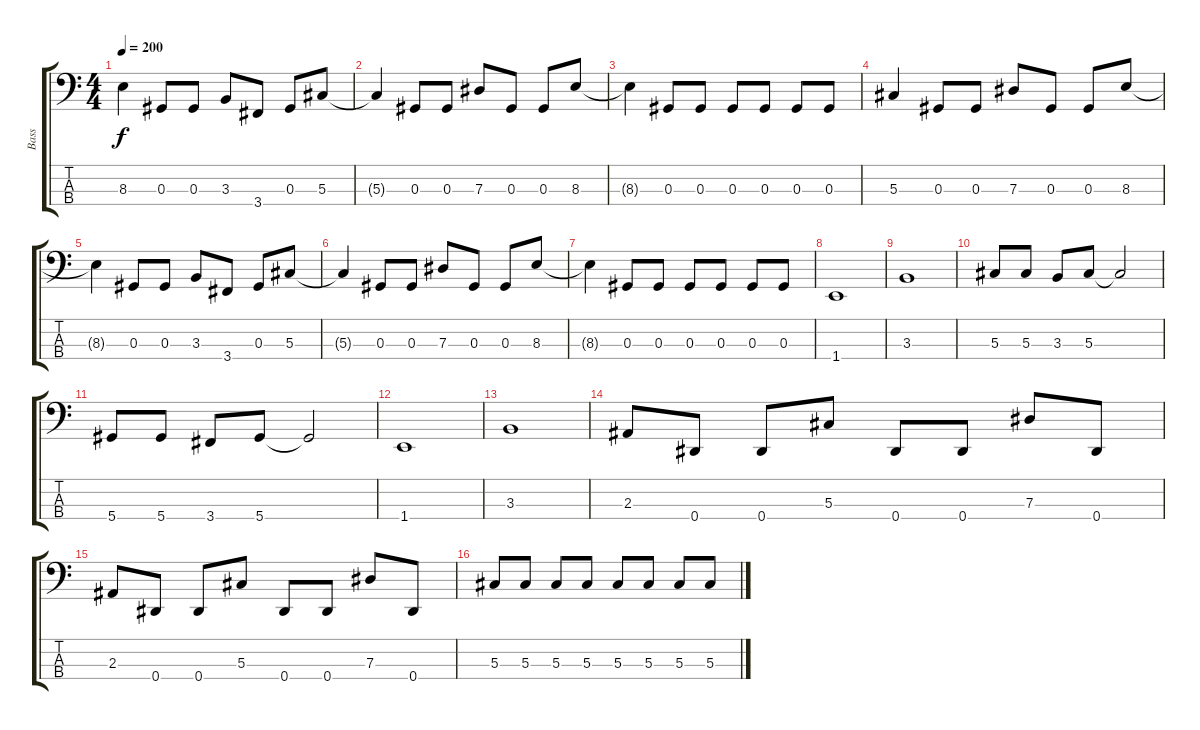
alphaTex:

\track ("Bass" "Bass") {instrument electricbassfinger}
\staff {score tabs}
\tuning (Gb2 Db2 Ab1 Eb1) {hide}
\ts (4 4)
\tempo 200
\clef f4
\ks c
8.3{t}.4{dy f} 0.3.8 0.3.8 3.3.8 3.4.8 0.3.8 5.3.8 |
5.3{t}.4 0.3.8 0.3.8 7.3.8 0.3.8 0.3.8 8.3.8 |
8.3{t}.4 0.3.8 0.3.8 0.3.8 0.3.8 0.3.8 0.3.8 |
5.3.4 0.3.8 0.3.8 7.3.8 0.3.8 0.3.8 8.3.8 |
8.3{t}.4 0.3.8 0.3.8 3.3.8 3.4.8 0.3.8 5.3.8 |
5.3{t}.4 0.3.8 0.3.8 7.3.8 0.3.8 0.3.8 8.3.8 |
8.3{t}.4 0.3.8 0.3.8 0.3.8 0.3.8 0.3.8 0.3.8 |
1.4.1 |
3.3.1 |
5.3.8 5.3.8 3.3.8 5.3.8 5.3{t}.2 |
5.4.8 5.4.8 3.4.8 5.4.8 5.4{t}.2 |
1.4.1 |
3.3.1 |
2.3.8 0.4.8 0.4.8 5.3.8 0.4.8 0.4.8 7.3.8 0.4.8 |
2.3.8 0.4.8 0.4.8 5.3.8 0.4.8 0.4.8 7.3.8 0.4.8 |
5.3.8 5.3.8 5.3.8 5.3.8 5.3.8 5.3.8 5.3.8 5.3.8
